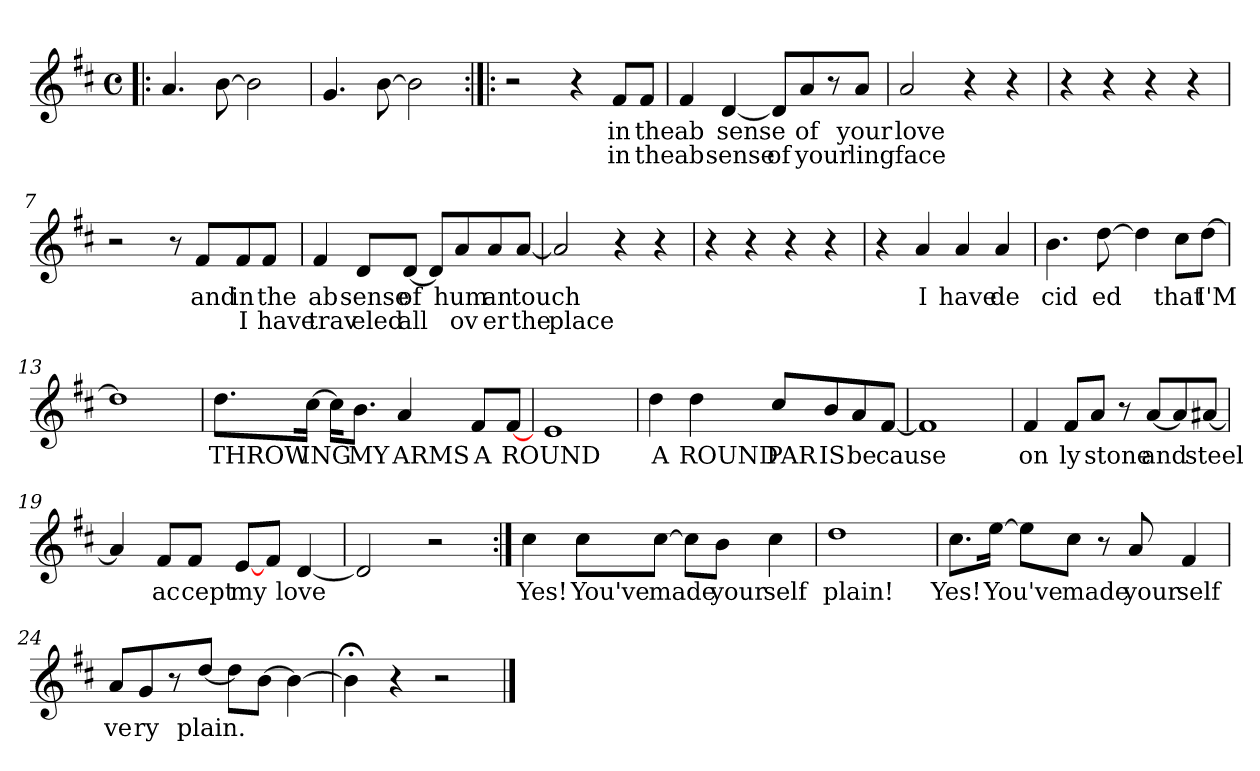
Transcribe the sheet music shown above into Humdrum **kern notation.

**kern	**text	**text
*part1	*part1	*part1
*staff1	*staff1	*staff1
*clefG2	*	*
*k[f#c#]	*	*
*D:	*	*
*M4/4	*	*
*met(c)	*	*
=1!|:	=1!|:	=1!|:
4.a/	.	.
[8b\	.	.
2b\]	.	.
=2	=2	=2
4.g/	.	.
[8b\	.	.
2b\]	.	.
=3:|!|:	=3:|!|:	=3:|!|:
2r	.	.
4r	1.	2.
8f#/L	in	in
8f#/J	the	the
!!LO:LB:g=z
=4	=4	=4
4f#/	ab	ab
[4d/	sense	sense
8d/L]	.	of
8a/	of	your
8r	.	smil
8a/J	your	ling
=5	=5	=5
2a/	love	face
4r	.	.
4r	.	.
=6	=6	=6
4r	.	.
4r	.	.
4r	.	.
4r	.	.
=7	=7	=7
2r	.	.
8r	.	.
8f#/L	and	.
8f#/	in	I
8f#/J	the	have
!!LO:LB:g=z
=8	=8	=8
4f#/	ab	trav
8d/L	sense	eled
[8d/J	of	all
8d/L]	.	.
8a/	hum	ov
8a/	an	er
[8a/J	touch	the
=9	=9	=9
2a/]	.	place
4r	.	.
4r	.	.
=10	=10	=10
4r	.	.
4r	.	.
4r	.	.
4r	.	.
!!LO:LB:g=z
=11	=11	=11
4r	.	.
4a/	I	.
4a/	have	.
4a/	de	.
=12	=12	=12
4.b\	cid	.
[8dd\	ed	.
4dd\]	.	.
8cc#\L	that	.
[8dd\J	I'M	.
=13	=13	=13
1dd]	.	.
!!LO:LB:g=z
=14	=14	=14
8.dd\L	THROW	.
[16cc#\Jk	ING	.
16cc#\KL]	.	.
8.b\J	MY	.
4a/	ARMS	.
8f#/L	A	.
[8f#/J	ROUND	.
=15	=15	=15
1e	.	.
=16	=16	=16
4dd\	A	.
4dd\	ROUND	.
8cc#/L	PAR	.
8b/	IS	.
8a/	be	.
[8f#/J	cause	.
=17	=17	=17
1f#]	.	.
!!LO:LB:g=z
=18	=18	=18
4f#/	on	.
8f#/L	ly	.
8a/J	stone	.
8r	.	.
[8a/L	and	.
8a/]	.	.
[8a#X/J	steel	.
=19	=19	=19
4a#/]	.	.
8f#/L	ac	.
8f#/J	cept	.
[8e/L	my	.
8f#/J	.	.
[4d/	love	.
=20	=20	=20
2d/]	.	.
2r	.	.
!!LO:LB:g=z
=21:|!	=21:|!	=21:|!
4cc#\	Yes!	.
8cc#\L	You've	.
[8cc#\J	made	.
8cc#\L]	.	.
8b\J	your	.
4cc#\	self	.
=22	=22	=22
1dd	plain!	.
=23	=23	=23
8.cc#\L	Yes!	.
[16ee\Jk	You've	.
8ee\L]	.	.
8cc#\J	made	.
8r	.	.
8a/	your	.
4f#/	self	.
=24	=24	=24
8a/L	ve	.
8g/	ry	.
8r	.	.
[8dd/J	plain.	.
8dd\L]	.	.
[8b\J	.	.
4b\_	.	.
=25	=25	=25
4b;<\]	.	.
4r	.	.
2r	.	.
==	==	==
*-	*-	*-
